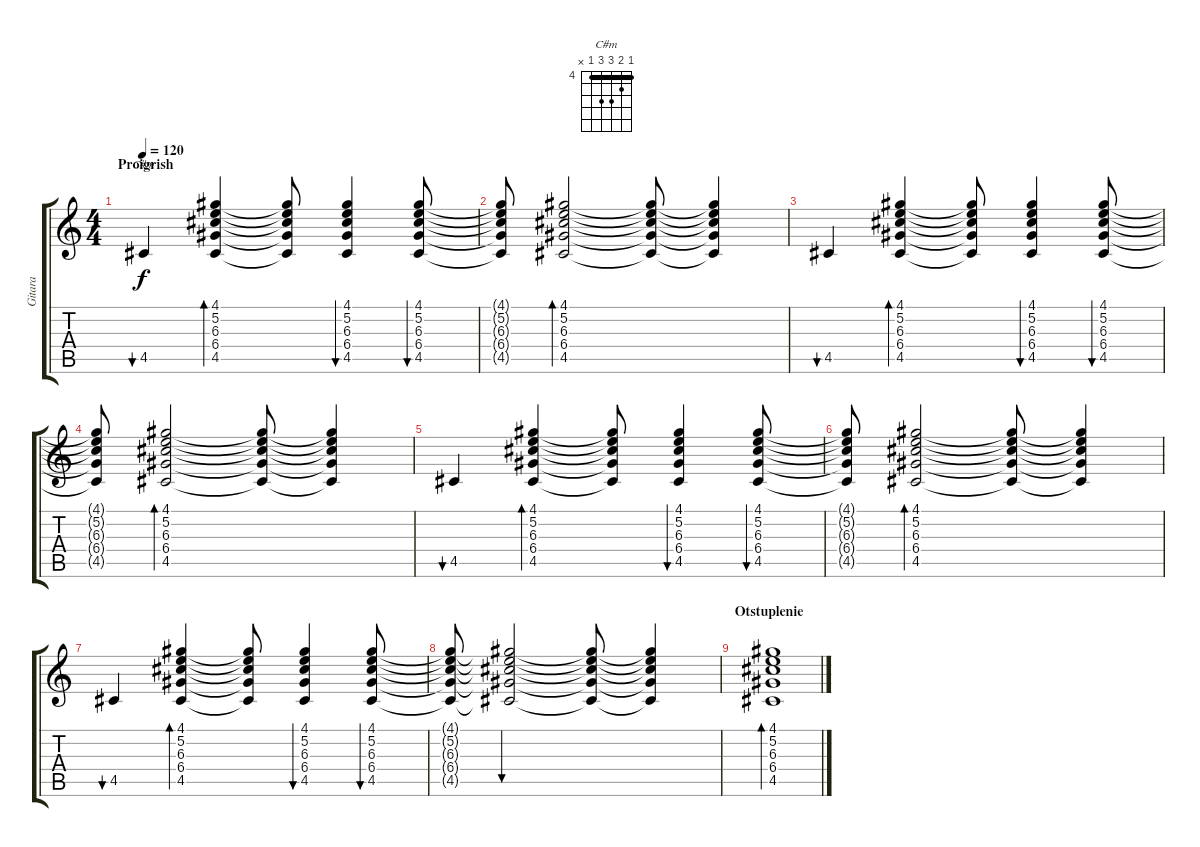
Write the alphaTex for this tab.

\track ("Gitara" "Gitara") {instrument electricguitarjazz}
\staff {score tabs}
\tuning (E4 B3 G3 D3 A2 E2) {hide}
\chord ("C#m" 4 5 6 6 4 x) {firstfret 4 barre 4}
\ts (4 4)
\section ("" "Proigrish")
\tempo 120
\clef g2
\ks c
4.5.4{bu 120 ch "C#m" dy f} (4.1 5.2 6.3 6.4 4.5).4{bd 120} (4.1{t} 5.2{t} 6.3{t} 6.4{t} 4.5{t}).8 (4.1 5.2 6.3 6.4 4.5).4{bu 60} (4.1 5.2 6.3 6.4 4.5).8{bu 60} |
(4.1{t} 5.2{t} 6.3{t} 6.4{t} 4.5{t}).8 (4.1 5.2 6.3 6.4 4.5).2{bd 60} (4.1{t} 5.2{t} 6.3{t} 6.4{t} 4.5{t}).8 (4.1{t} 5.2{t} 6.3{t} 6.4{t} 4.5{t}).4 |
4.5.4{bu 120} (4.1 5.2 6.3 6.4 4.5).4{bd 120} (4.1{t} 5.2{t} 6.3{t} 6.4{t} 4.5{t}).8 (4.1 5.2 6.3 6.4 4.5).4{bu 60} (4.1 5.2 6.3 6.4 4.5).8{bu 60} |
(4.1{t} 5.2{t} 6.3{t} 6.4{t} 4.5{t}).8 (4.1 5.2 6.3 6.4 4.5).2{bd 60} (4.1{t} 5.2{t} 6.3{t} 6.4{t} 4.5{t}).8 (4.1{t} 5.2{t} 6.3{t} 6.4{t} 4.5{t}).4 |
4.5.4{bu 120} (4.1 5.2 6.3 6.4 4.5).4{bd 120} (4.1{t} 5.2{t} 6.3{t} 6.4{t} 4.5{t}).8 (4.1 5.2 6.3 6.4 4.5).4{bu 60} (4.1 5.2 6.3 6.4 4.5).8{bu 60} |
(4.1{t} 5.2{t} 6.3{t} 6.4{t} 4.5{t}).8 (4.1 5.2 6.3 6.4 4.5).2{bd 60} (4.1{t} 5.2{t} 6.3{t} 6.4{t} 4.5{t}).8 (4.1{t} 5.2{t} 6.3{t} 6.4{t} 4.5{t}).4 |
4.5.4{bu 120} (4.1 5.2 6.3 6.4 4.5).4{bd 120} (4.1{t} 5.2{t} 6.3{t} 6.4{t} 4.5{t}).8 (4.1 5.2 6.3 6.4 4.5).4{bu 60} (4.1 5.2 6.3 6.4 4.5).8{bu 60} |
(4.1{t} 5.2{t} 6.3{t} 6.4{t} 4.5{t}).8 (4.1{t} 5.2{t} 6.3{t} 6.4{t} 4.5{t}).2{bu 60} (4.1{t} 5.2{t} 6.3{t} 6.4{t} 4.5{t}).8 (4.1{t} 5.2{t} 6.3{t} 6.4{t} 4.5{t}).4 |
\section ("" "Otstuplenie")
(4.1 5.2 6.3 6.4 4.5).1{bd 480}
